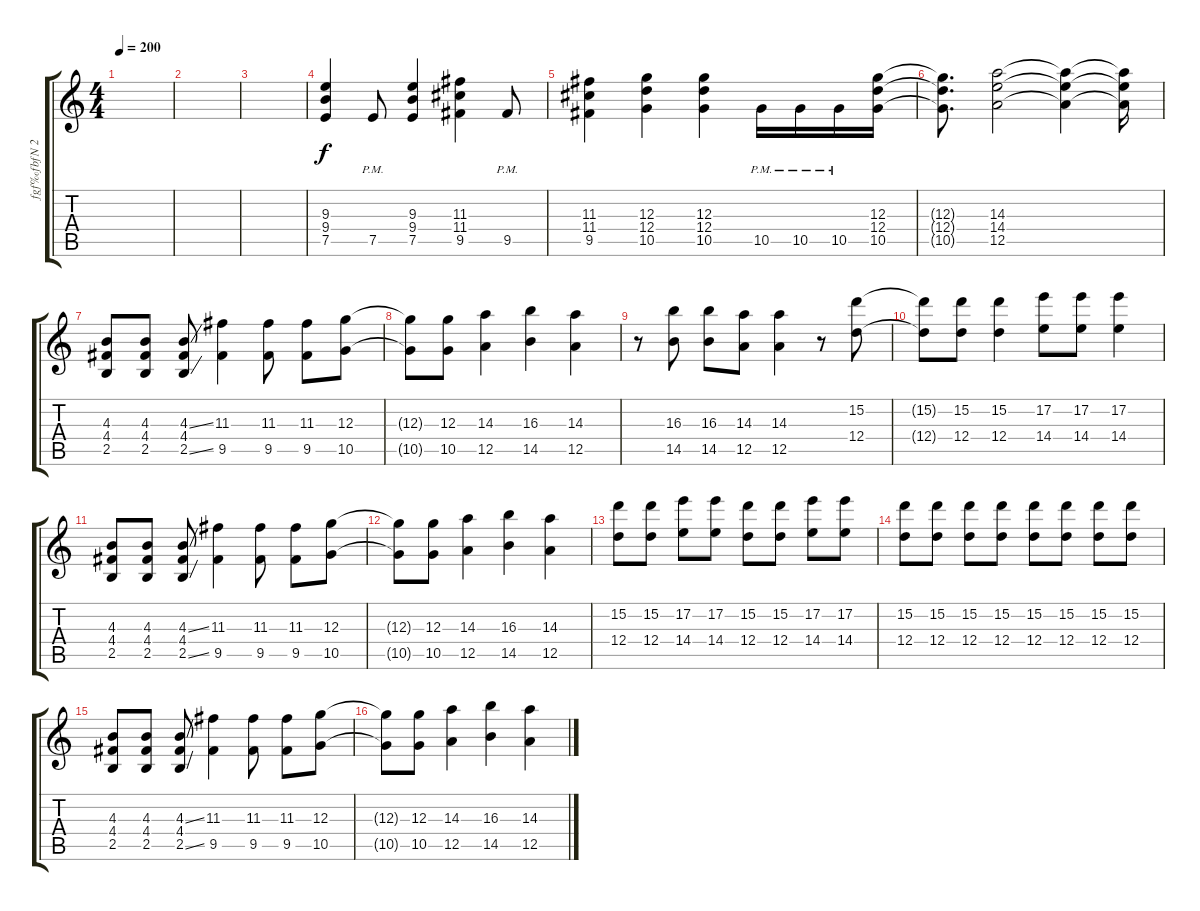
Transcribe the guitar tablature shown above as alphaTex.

\track ("ƒgƒ‰ƒbƒN 2" "ƒgƒ‰ƒbƒN 2") {instrument overdrivenguitar}
\staff {score tabs}
\tuning (E4 B3 G3 D3 A2 E2) {hide}
\ts (4 4)
\tempo 200
\clef g2
\ks c
|
|
|
(9.3 9.4 7.5).4 7.5{pm}.8 (9.3 9.4 7.5).4 (11.3 11.4 9.5).4 9.5{pm}.8 |
(11.3 11.4 9.5).4 (12.3 12.4 10.5).4 (12.3 12.4 10.5).4 10.5{pm}.16 10.5{pm}.16 10.5{pm}.16 (12.3 12.4 10.5).16 |
(12.3{t} 12.4{t} 10.5{t}).8{d} (14.3 14.4 12.5).2 (14.3{t} 14.4{t} 12.5{t}).4 (14.3{t} 14.4{t} 12.5{t}).16 |
(4.3 4.4 2.5).8 (4.3 4.4 2.5).8 (4.3{ss} 4.4 2.5{ss}).8 (11.3 9.5).4 (11.3 9.5).8 (11.3 9.5).8 (12.3 10.5).8 |
(12.3{t} 10.5{t}).8 (12.3 10.5).8 (14.3 12.5).4 (16.3 14.5).4 (14.3 12.5).4 |
r.8 (16.3 14.5).8 (16.3 14.5).8 (14.3 12.5).8 (14.3 12.5).4 r.8 (15.2 12.4).8 |
(15.2{t} 12.4{t}).8 (15.2 12.4).8 (15.2 12.4).4 (17.2 14.4).8 (17.2 14.4).8 (17.2 14.4).4 |
(4.3 4.4 2.5).8 (4.3 4.4 2.5).8 (4.3{ss} 4.4 2.5{ss}).8 (11.3 9.5).4 (11.3 9.5).8 (11.3 9.5).8 (12.3 10.5).8 |
(12.3{t} 10.5{t}).8 (12.3 10.5).8 (14.3 12.5).4 (16.3 14.5).4 (14.3 12.5).4 |
(15.2 12.4).8 (15.2 12.4).8 (17.2 14.4).8 (17.2 14.4).8 (15.2 12.4).8 (15.2 12.4).8 (17.2 14.4).8 (17.2 14.4).8 |
(15.2 12.4).8 (15.2 12.4).8 (15.2 12.4).8 (15.2 12.4).8 (15.2 12.4).8 (15.2 12.4).8 (15.2 12.4).8 (15.2 12.4).8 |
(4.3 4.4 2.5).8 (4.3 4.4 2.5).8 (4.3{ss} 4.4 2.5{ss}).8 (11.3 9.5).4 (11.3 9.5).8 (11.3 9.5).8 (12.3 10.5).8 |
(12.3{t} 10.5{t}).8 (12.3 10.5).8 (14.3 12.5).4 (16.3 14.5).4 (14.3 12.5).4
